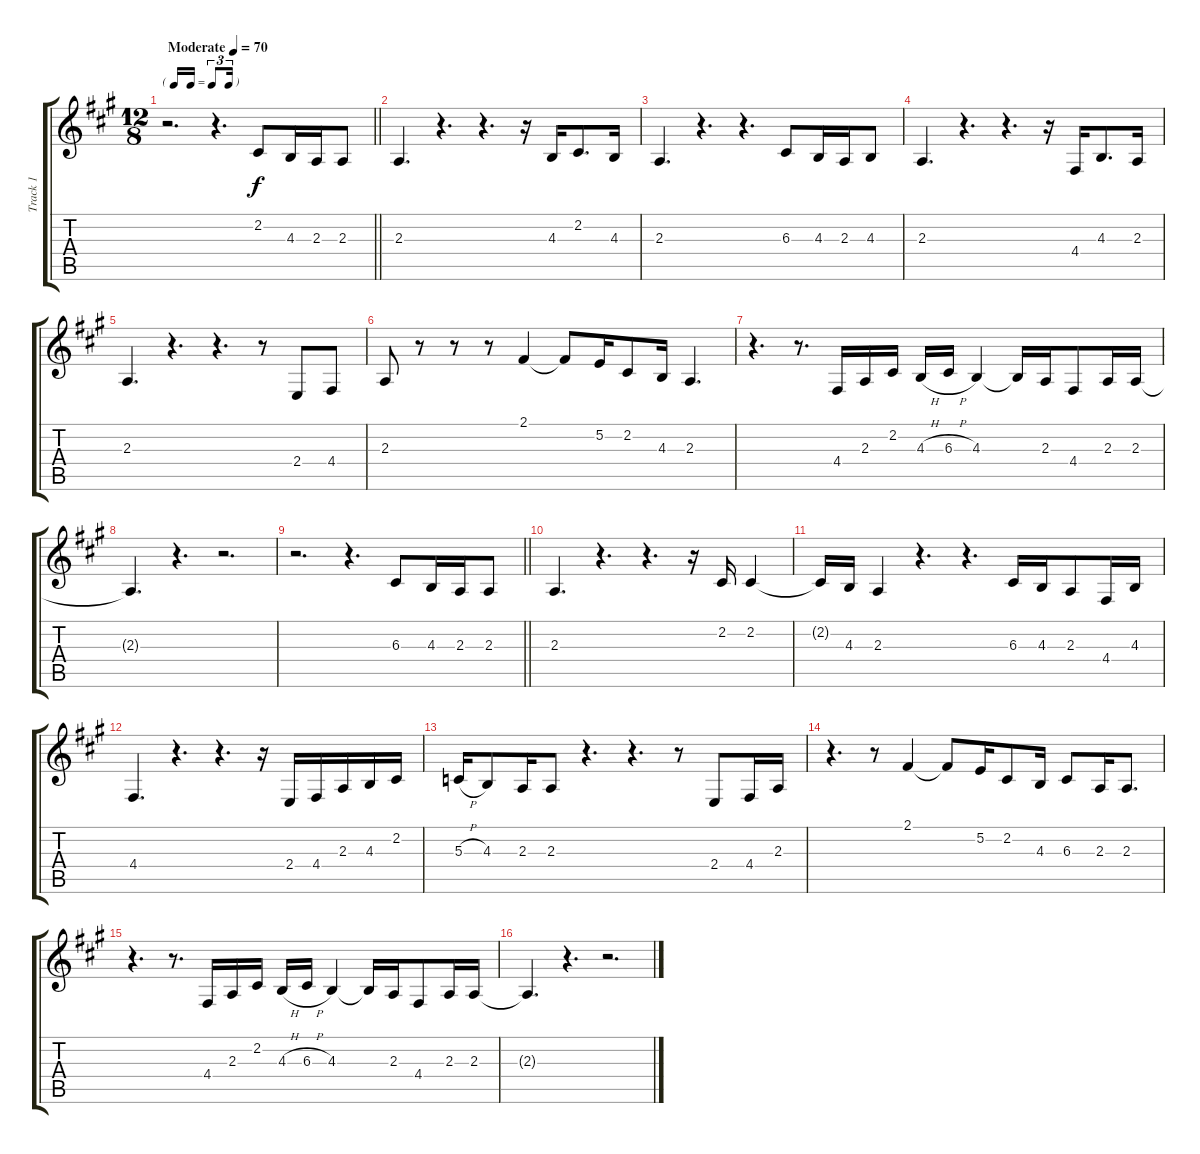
\track ("Track 1" "Track 1") {instrument altosax}
\staff {score tabs}
\tuning (E4 B3 G3 D3 A2 E2) {hide}
\ts (12 8)
\tf triplet16th
\tempo (70 "Moderate")
\tempo 60
\tempo (70 "Moderate")
\clef g2
\barLineRight lightlight
\ks a
r.2{d dy f instrument altosax} r.4{d} 2.2.8 4.3.16 2.3.16 2.3.8 |
2.3.4{d} r.4{d} r.4{d} r.16 4.3.16 2.2.8{d} 4.3.16 |
2.3.4{d} r.4{d} r.4{d} 6.3.8 4.3.16 2.3.16 4.3.8 |
2.3.4{d} r.4{d} r.4{d} r.16 4.4.16 4.3.8{d} 2.3.16 |
2.3.4{d} r.4{d} r.4{d} r.8 2.4.8 4.4.8 |
2.3.8 r.8 r.8 r.8 2.1.4 2.1{t}.8 5.2.16 2.2.8 4.3.16 2.3.4{d} |
r.4{d} r.8{d} 4.4.16 2.3.16 2.2.16 4.3{h}.16 6.3{h}.16 4.3.4 4.3{t}.16 2.3.16 4.4.8 2.3.16 2.3.16 |
2.3{t}.4{d} r.4{d} r.2{d} |
\barLineRight lightlight
r.2{d} r.4{d} 6.3.8 4.3.16 2.3.16 2.3.8 |
2.3.4{d} r.4{d} r.4{d} r.16 2.2.16 2.2.4 |
2.2{t}.16 4.3.16 2.3.4 r.4{d} r.4{d} 6.3.16 4.3.16 2.3.8 4.4.16 4.3.16 |
4.4.4{d} r.4{d} r.4{d} r.16 2.4.16 4.4.16 2.3.16 4.3.16 2.2.16 |
5.3{h}.16 4.3.8 2.3.16 2.3.8 r.4{d} r.4{d} r.8 2.4.8 4.4.16 2.3.16 |
r.4{d} r.8 2.1.4 2.1{t}.8 5.2.16 2.2.8 4.3.16 6.3.8 2.3.16 2.3.8{d} |
r.4{d} r.8{d} 4.4.16 2.3.16 2.2.16 4.3{h}.16 6.3{h}.16 4.3.4 4.3{t}.16 2.3.16 4.4.8 2.3.16 2.3.16 |
2.3{t}.4{d} r.4{d} r.2{d}
